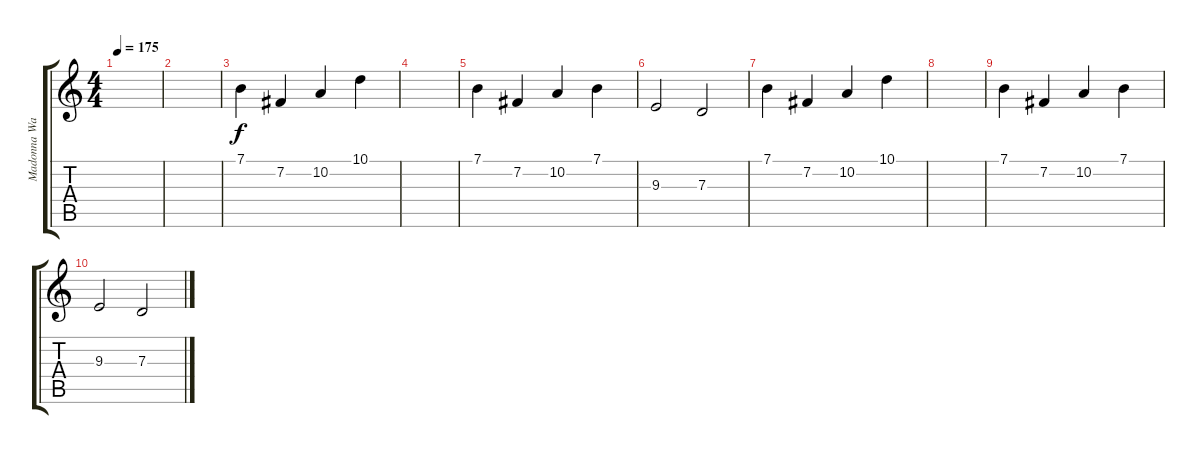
\track ("Madonna Wayne Gacy" "Madonna Wa") {instrument synthstrings2}
\staff {score tabs}
\tuning (E4 B3 G3 D3 A2 E2) {hide}
\ts (4 4)
\tempo 175
\clef g2
\ks c
|
|
7.1.4 7.2.4 10.2.4 10.1.4 |
|
7.1.4 7.2.4 10.2.4 7.1.4 |
9.3.2 7.3.2 |
7.1.4 7.2.4 10.2.4 10.1.4 |
|
7.1.4 7.2.4 10.2.4 7.1.4 |
9.3.2 7.3.2
